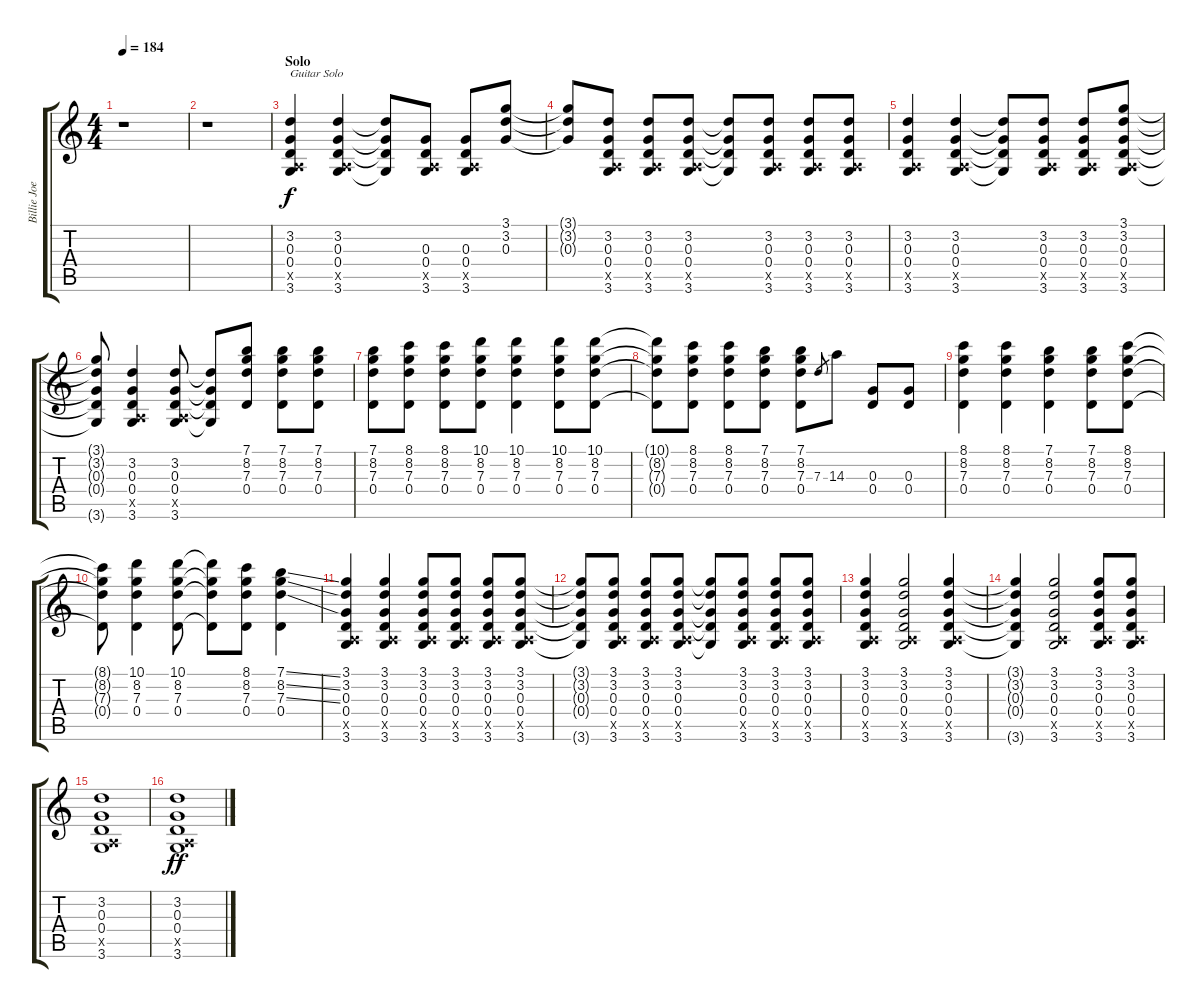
\track ("Billie Joe Armstrong (Guitar 2)" "Billie Joe") {instrument overdrivenguitar}
\staff {score tabs}
\tuning (E4 B3 G3 D3 A2 E2) {hide}
\ts (4 4)
\tempo 184
\clef g2
\ks c
r.1{dy f} |
r.1 |
\section ("" "Solo")
(3.2 0.3 0.4 0.5{x} 3.6).4{txt "Guitar Solo"} (3.2 0.3 0.4 0.5{x} 3.6).4 (3.2{t} 0.3{t} 0.4{t} 3.6{t}).8 (0.3 0.4 0.5{x} 3.6).8 (0.3 0.4 0.5{x} 3.6).8 (3.1 3.2 0.3).8 |
(3.1{t} 3.2{t} 0.3{t}).8 (3.2 0.3 0.4 0.5{x} 3.6).8 (3.2 0.3 0.4 0.5{x} 3.6).8 (3.2 0.3 0.4 0.5{x} 3.6).8 (3.2{t} 0.3{t} 0.4{t} 3.6{t}).8 (3.2 0.3 0.4 0.5{x} 3.6).8 (3.2 0.3 0.4 0.5{x} 3.6).8 (3.2 0.3 0.4 0.5{x} 3.6).8 |
(3.2 0.3 0.4 0.5{x} 3.6).4 (3.2 0.3 0.4 0.5{x} 3.6).4 (3.2{t} 0.3{t} 0.4{t} 3.6{t}).8 (3.2 0.3 0.4 0.5{x} 3.6).8 (3.2 0.3 0.4 0.5{x} 3.6).8 (3.1 3.2 0.3 0.4 0.5{x} 3.6).8 |
(3.1{t} 3.2{t} 0.3{t} 0.4{t} 3.6{t}).8 (3.2 0.3 0.4 0.5{x} 3.6).4 (3.2 0.3 0.4 0.5{x} 3.6).8 (3.2{t} 0.3{t} 0.4{t} 3.6{t}).8 (7.1 8.2 7.3 0.4).8 (7.1 8.2 7.3 0.4).8 (7.1 8.2 7.3 0.4).8 |
(7.1 8.2 7.3 0.4).8 (8.1 8.2 7.3 0.4).8 (8.1 8.2 7.3 0.4).8 (10.1 8.2 7.3 0.4).8 (10.1 8.2 7.3 0.4).4 (10.1 8.2 7.3 0.4).8 (10.1 8.2 7.3 0.4).8 |
(10.1{t} 8.2{t} 7.3{t} 0.4{t}).8 (8.1 8.2 7.3 0.4).8 (8.1 8.2 7.3 0.4).8 (7.1 8.2 7.3 0.4).8 (7.1 8.2 7.3 0.4).8 7.3.8{gr} 14.3.8 (0.3 0.4).8 (0.3 0.4).8 |
(8.1 8.2 7.3 0.4).4 (8.1 8.2 7.3 0.4).4 (7.1 8.2 7.3 0.4).4 (7.1 8.2 7.3 0.4).8 (8.1 8.2 7.3 0.4).8 |
(8.1{t} 8.2{t} 7.3{t} 0.4{t}).8 (10.1 8.2 7.3 0.4).4 (10.1 8.2 7.3 0.4).8 (10.1{t} 8.2{t} 7.3{t} 0.4{t}).8 (8.1 8.2 7.3 0.4).8 (7.1{ss} 8.2{ss} 7.3{ss} 0.4).4 |
(3.1 3.2 0.3 0.4 0.5{x} 3.6).4 (3.1 3.2 0.3 0.4 0.5{x} 3.6).4 (3.1 3.2 0.3 0.4 0.5{x} 3.6).8 (3.1 3.2 0.3 0.4 0.5{x} 3.6).8 (3.1 3.2 0.3 0.4 0.5{x} 3.6).8 (3.1 3.2 0.3 0.4 0.5{x} 3.6).8 |
(3.1{t} 3.2{t} 0.3{t} 0.4{t} 3.6{t}).8 (3.1 3.2 0.3 0.4 0.5{x} 3.6).8 (3.1 3.2 0.3 0.4 0.5{x} 3.6).8 (3.1 3.2 0.3 0.4 0.5{x} 3.6).8 (3.1{t} 3.2{t} 0.3{t} 0.4{t} 3.6{t}).8 (3.1 3.2 0.3 0.4 0.5{x} 3.6).8 (3.1 3.2 0.3 0.4 0.5{x} 3.6).8 (3.1 3.2 0.3 0.4 0.5{x} 3.6).8 |
(3.1 3.2 0.3 0.4 0.5{x} 3.6).4 (3.1 3.2 0.3 0.4 0.5{x} 3.6).2 (3.1 3.2 0.3 0.4 0.5{x} 3.6).4 |
(3.1{t} 3.2{t} 0.3{t} 0.4{t} 3.6{t}).4 (3.1 3.2 0.3 0.4 0.5{x} 3.6).2 (3.1 3.2 0.3 0.4 0.5{x} 3.6).8 (3.1 3.2 0.3 0.4 0.5{x} 3.6).8 |
(3.2 0.3 0.4 0.5{x} 3.6).1 |
(3.2 0.3 0.4 0.5{x} 3.6).1{dy ff}
